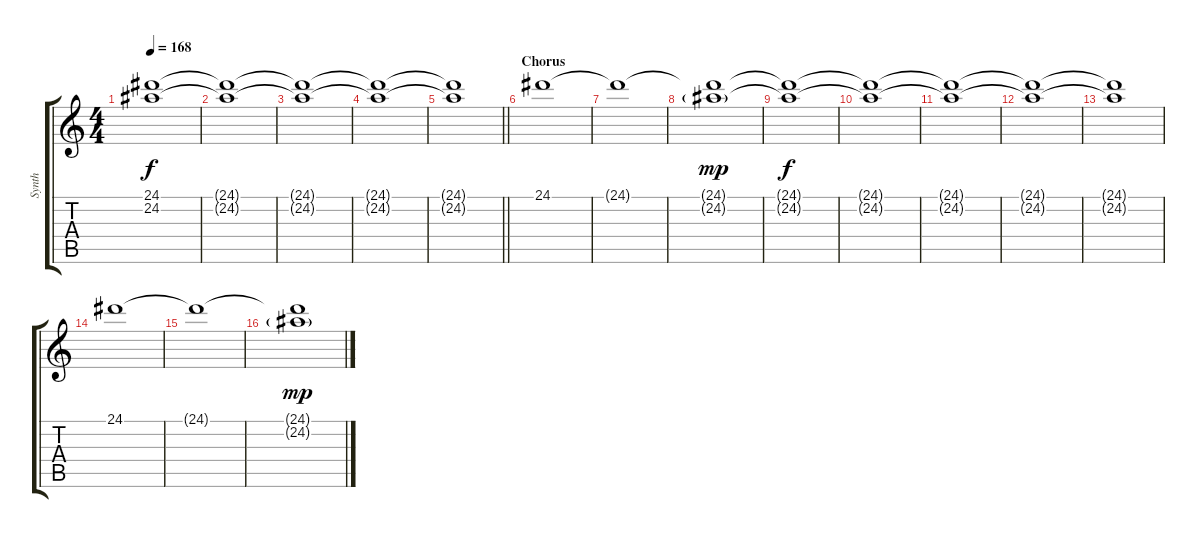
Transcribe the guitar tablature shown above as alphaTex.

\track ("Synth" "Synth") {instrument stringensemble1}
\staff {score tabs}
\tuning (Eb4 Bb3 Gb3 Db3 Ab2 Eb2) {hide}
\ts (4 4)
\tempo 168
\clef g2
\ks c
(24.1{t} 24.2{t}).1{dy f} |
(24.1{t} 24.2{t}).1 |
(24.1{t} 24.2{t}).1 |
(24.1{t} 24.2{t}).1 |
\barLineRight lightlight
(24.1{t} 24.2{t}).1 |
\section ("" "Chorus")
24.1.1 |
24.1{t}.1 |
(24.1{t} 24.2{g}).1{dy mp} |
(24.1{t} 24.2{t}).1{dy f} |
(24.1{t} 24.2{t}).1 |
(24.1{t} 24.2{t}).1 |
(24.1{t} 24.2{t}).1 |
(24.1{t} 24.2{t}).1 |
24.1.1 |
24.1{t}.1 |
(24.1{t} 24.2{g}).1{dy mp}
